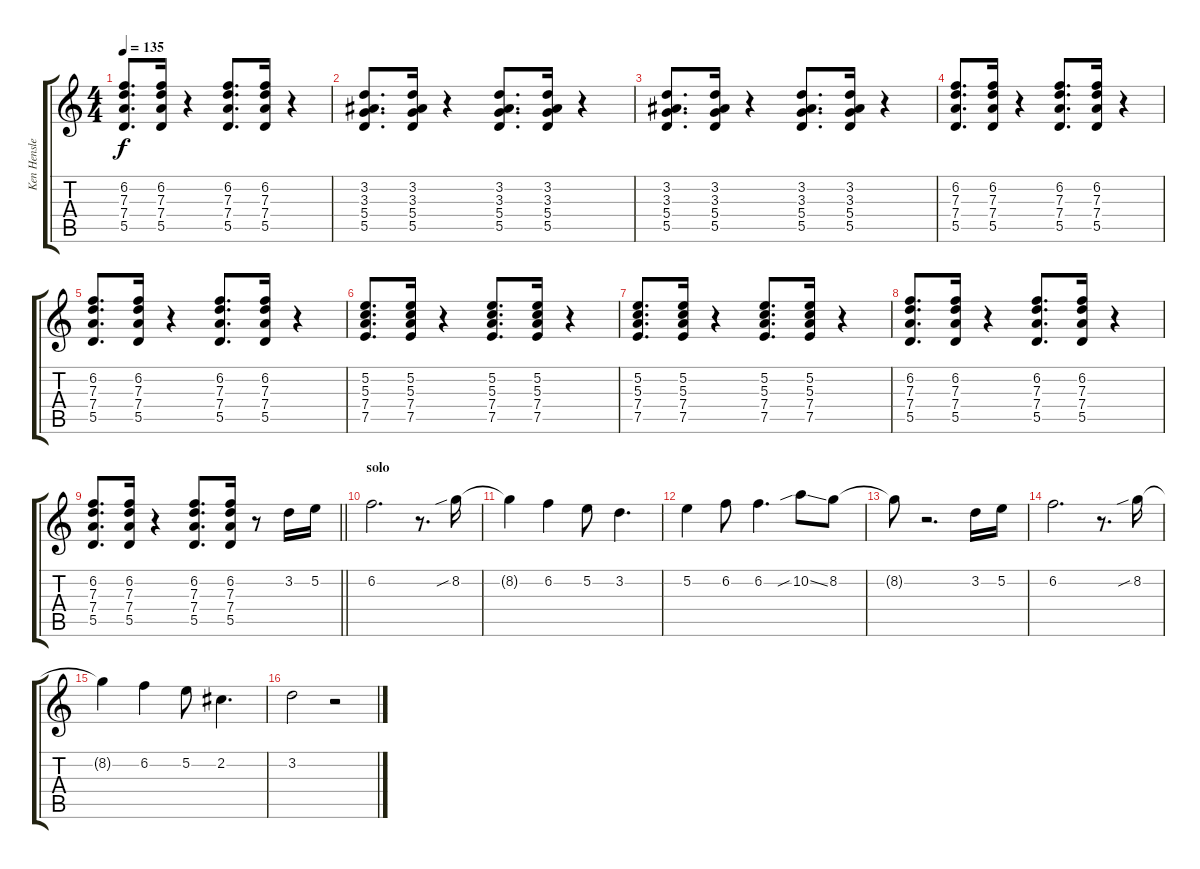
\track ("Ken Hensley (guitar1)" "Ken Hensle") {instrument overdrivenguitar}
\staff {score tabs}
\tuning (E4 B3 G3 D3 A2 E2) {hide}
\ts (4 4)
\tempo 135
\clef g2
\ks c
(6.2 7.3 7.4 5.5).8{d dy f} (6.2 7.3 7.4 5.5).16 r.4 (6.2 7.3 7.4 5.5).8{d} (6.2 7.3 7.4 5.5).16 r.4 |
(3.2 3.3 5.4 5.5).8{d} (3.2 3.3 5.4 5.5).16 r.4 (3.2 3.3 5.4 5.5).8{d} (3.2 3.3 5.4 5.5).16 r.4 |
(3.2 3.3 5.4 5.5).8{d} (3.2 3.3 5.4 5.5).16 r.4 (3.2 3.3 5.4 5.5).8{d} (3.2 3.3 5.4 5.5).16 r.4 |
(6.2 7.3 7.4 5.5).8{d} (6.2 7.3 7.4 5.5).16 r.4 (6.2 7.3 7.4 5.5).8{d} (6.2 7.3 7.4 5.5).16 r.4 |
(6.2 7.3 7.4 5.5).8{d} (6.2 7.3 7.4 5.5).16 r.4 (6.2 7.3 7.4 5.5).8{d} (6.2 7.3 7.4 5.5).16 r.4 |
(5.2 5.3 7.4 7.5).8{d} (5.2 5.3 7.4 7.5).16 r.4 (5.2 5.3 7.4 7.5).8{d} (5.2 5.3 7.4 7.5).16 r.4 |
(5.2 5.3 7.4 7.5).8{d} (5.2 5.3 7.4 7.5).16 r.4 (5.2 5.3 7.4 7.5).8{d} (5.2 5.3 7.4 7.5).16 r.4 |
(6.2 7.3 7.4 5.5).8{d} (6.2 7.3 7.4 5.5).16 r.4 (6.2 7.3 7.4 5.5).8{d} (6.2 7.3 7.4 5.5).16 r.4 |
\barLineRight lightlight
(6.2 7.3 7.4 5.5).8{d} (6.2 7.3 7.4 5.5).16 r.4 (6.2 7.3 7.4 5.5).8{d} (6.2 7.3 7.4 5.5).16 r.8 3.2.16 5.2.16 |
\section ("" "solo ")
6.2.2{d} r.8{d} 8.2{sib}.16 |
8.2{t}.4 6.2.4 5.2.8 3.2.4{d} |
5.2.4 6.2.8 6.2.4{d} 10.2{sib ss}.8 8.2.8 |
8.2{t}.8 r.2{d} 3.2.16 5.2.16 |
6.2.2{d} r.8{d} 8.2{sib}.16 |
8.2{t}.4 6.2.4 5.2.8 2.2.4{d} |
3.2.2 r.2
